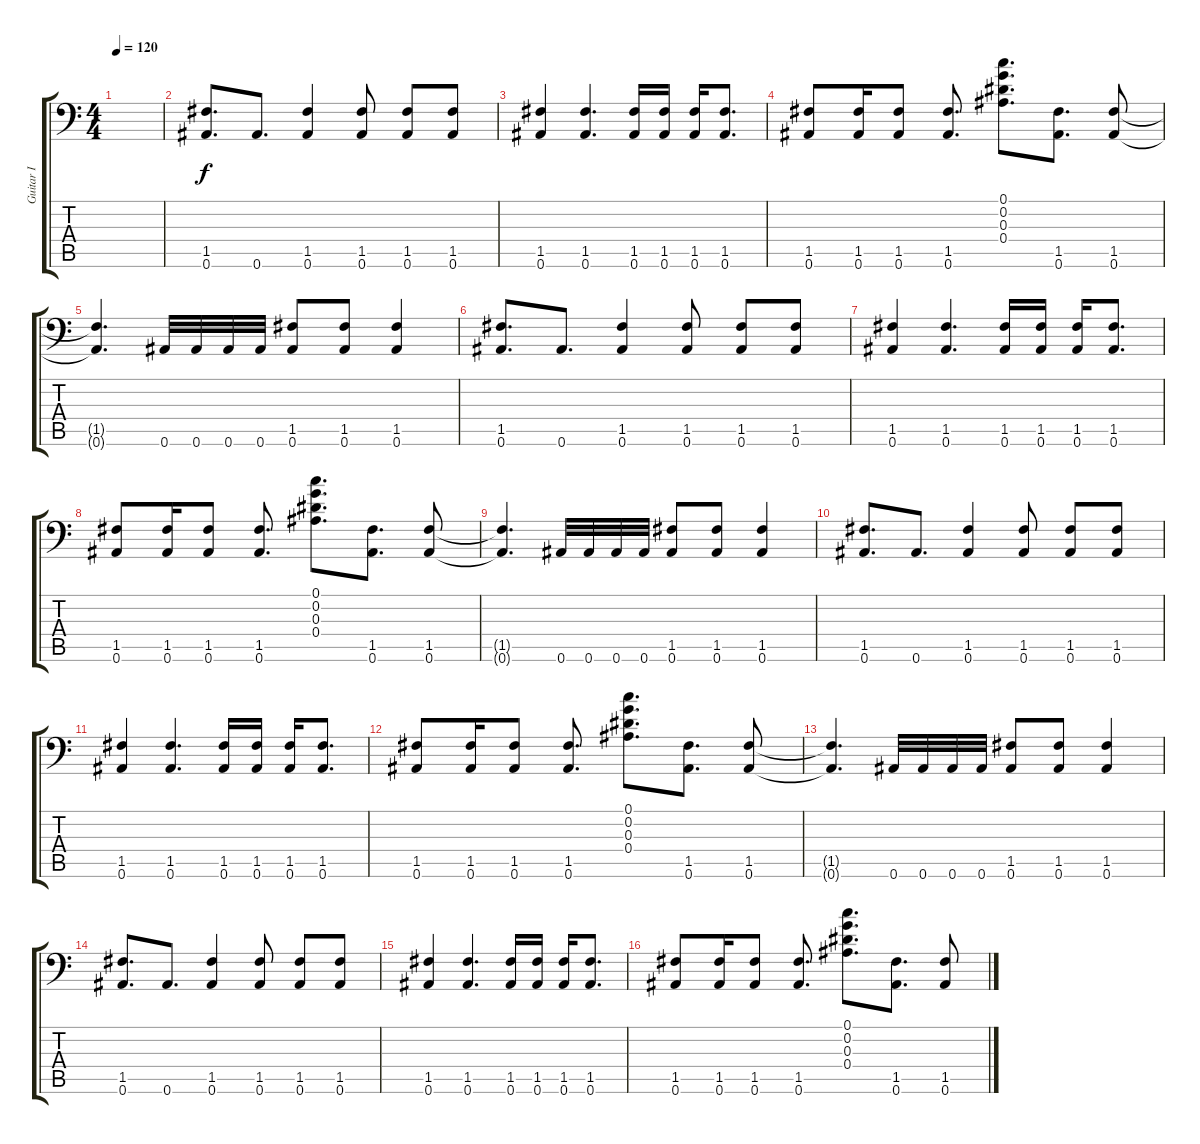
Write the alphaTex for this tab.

\track ("Guitar I" "Guitar I") {instrument distortionguitar}
\staff {score tabs}
\tuning (C4 G3 Eb3 Bb2 F2 Bb1) {hide}
\ts (4 4)
\tempo 120
\clef f4
\ks c
|
(1.5 0.6).8{d} 0.6.8{d} (1.5 0.6).4 (1.5 0.6).8 (1.5 0.6).8 (1.5 0.6).8 |
(1.5 0.6).4 (1.5 0.6).4{d} (1.5 0.6).16 (1.5 0.6).16 (1.5 0.6).16 (1.5 0.6).8{d} |
(1.5 0.6).8 (1.5 0.6).16 (1.5 0.6).8 (1.5 0.6).8{d} (0.1 0.2 0.3 0.4).8{d} (1.5 0.6).8{d} (1.5 0.6).8 |
(1.5{t} 0.6{t}).4{d} 0.6.32 0.6.32 0.6.32 0.6.32 (1.5 0.6).8 (1.5 0.6).8 (1.5 0.6).4 |
(1.5 0.6).8{d} 0.6.8{d} (1.5 0.6).4 (1.5 0.6).8 (1.5 0.6).8 (1.5 0.6).8 |
(1.5 0.6).4 (1.5 0.6).4{d} (1.5 0.6).16 (1.5 0.6).16 (1.5 0.6).16 (1.5 0.6).8{d} |
(1.5 0.6).8 (1.5 0.6).16 (1.5 0.6).8 (1.5 0.6).8{d} (0.1 0.2 0.3 0.4).8{d} (1.5 0.6).8{d} (1.5 0.6).8 |
(1.5{t} 0.6{t}).4{d} 0.6.32 0.6.32 0.6.32 0.6.32 (1.5 0.6).8 (1.5 0.6).8 (1.5 0.6).4 |
(1.5 0.6).8{d} 0.6.8{d} (1.5 0.6).4 (1.5 0.6).8 (1.5 0.6).8 (1.5 0.6).8 |
(1.5 0.6).4 (1.5 0.6).4{d} (1.5 0.6).16 (1.5 0.6).16 (1.5 0.6).16 (1.5 0.6).8{d} |
(1.5 0.6).8 (1.5 0.6).16 (1.5 0.6).8 (1.5 0.6).8{d} (0.1 0.2 0.3 0.4).8{d} (1.5 0.6).8{d} (1.5 0.6).8 |
(1.5{t} 0.6{t}).4{d} 0.6.32 0.6.32 0.6.32 0.6.32 (1.5 0.6).8 (1.5 0.6).8 (1.5 0.6).4 |
(1.5 0.6).8{d} 0.6.8{d} (1.5 0.6).4 (1.5 0.6).8 (1.5 0.6).8 (1.5 0.6).8 |
(1.5 0.6).4 (1.5 0.6).4{d} (1.5 0.6).16 (1.5 0.6).16 (1.5 0.6).16 (1.5 0.6).8{d} |
(1.5 0.6).8 (1.5 0.6).16 (1.5 0.6).8 (1.5 0.6).8{d} (0.1 0.2 0.3 0.4).8{d} (1.5 0.6).8{d} (1.5 0.6).8
